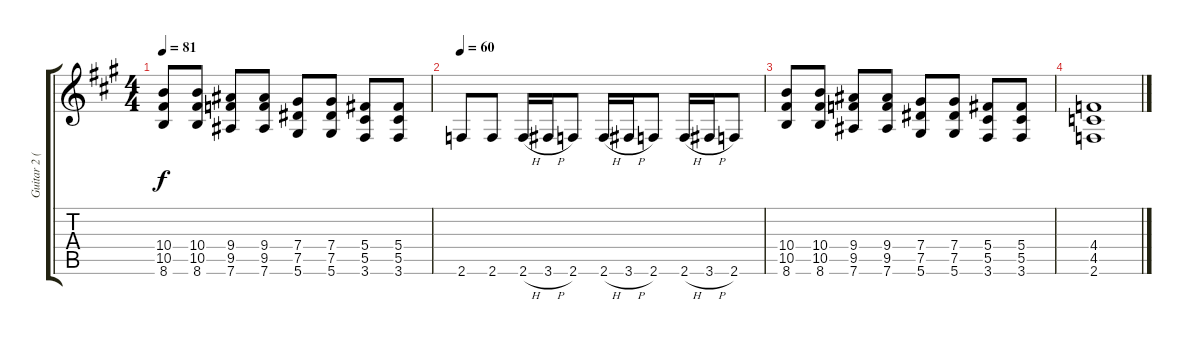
\track ("Guitar 2 (Jerry)" "Guitar 2 (") {instrument overdrivenguitar}
\staff {score tabs}
\tuning (Eb4 Bb3 Gb3 Db3 Ab2 Eb2) {hide}
\ts (4 4)
\tempo 81
\clef g2
\ks f#minor
(10.4 10.5 8.6).8{dy f} (10.4 10.5 8.6).8 (9.4 9.5 7.6).8 (9.4 9.5 7.6).8 (7.4 7.5 5.6).8 (7.4 7.5 5.6).8 (5.4 5.5 3.6).8 (5.4 5.5 3.6).8 |
\tempo 60
2.6.8 2.6.8 2.6{h}.16 3.6{h}.16 2.6.8 2.6{h}.16 3.6{h}.16 2.6.8 2.6{h}.16 3.6{h}.16 2.6.8 |
(10.4 10.5 8.6).8 (10.4 10.5 8.6).8 (9.4 9.5 7.6).8 (9.4 9.5 7.6).8 (7.4 7.5 5.6).8 (7.4 7.5 5.6).8 (5.4 5.5 3.6).8 (5.4 5.5 3.6).8 |
(4.4 4.5 2.6).1
